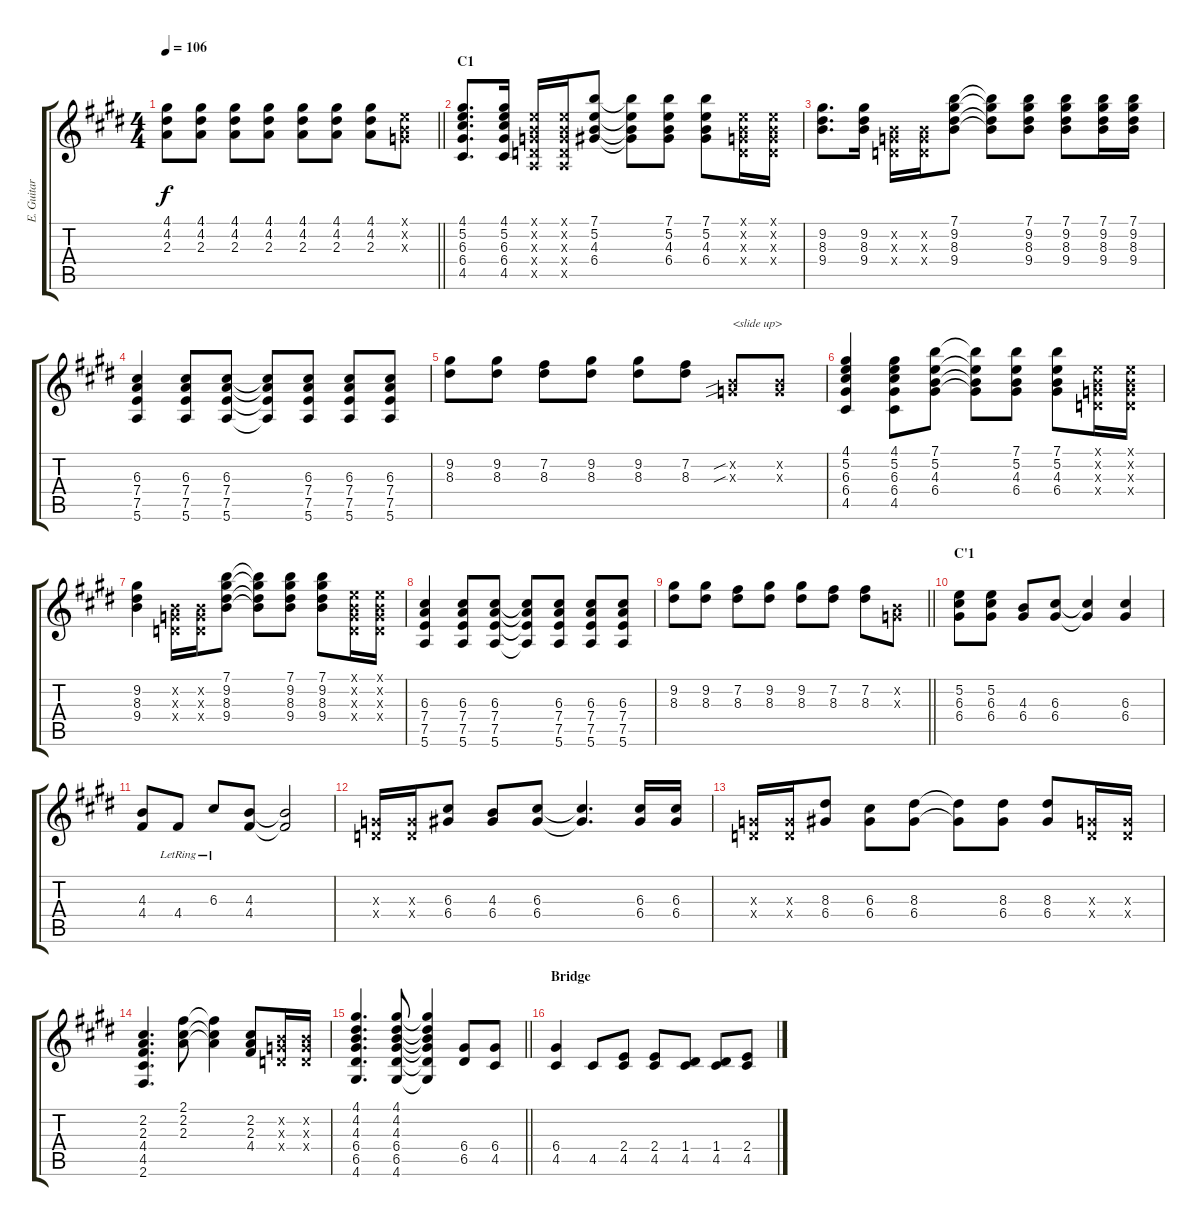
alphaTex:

\track ("E. Guitar I" "E. Guitar ") {instrument overdrivenguitar}
\staff {score tabs}
\tuning (E4 B3 G3 D3 A2 E2) {hide}
\ts (4 4)
\tempo 106
\clef g2
\barLineRight lightlight
\ks e
(4.1 4.2 2.3).8{dy f} (4.1 4.2 2.3).8 (4.1 4.2 2.3).8 (4.1 4.2 2.3).8 (4.1 4.2 2.3).8 (4.1 4.2 2.3).8 (4.1 4.2 2.3).8 (0.1{x} 0.2{x} 0.3{x}).8 |
\section ("" "C1")
(4.1 5.2 6.3 6.4 4.5).8{d} (4.1 5.2 6.3 6.4 4.5).16 (0.1{x} 0.2{x} 0.3{x} 0.4{x} 0.5{x}).16 (0.1{x} 0.2{x} 0.3{x} 0.4{x} 0.5{x}).16 (7.1 5.2 4.3 6.4).8 (7.1{t} 5.2{t} 4.3{t} 6.4{t}).8 (7.1 5.2 4.3 6.4).8 (7.1 5.2 4.3 6.4).8 (0.1{x} 0.2{x} 0.3{x} 0.4{x}).16 (0.1{x} 0.2{x} 0.3{x} 0.4{x}).16 |
(9.2 8.3 9.4).8{d} (9.2 8.3 9.4).16 (0.2{x} 0.3{x} 0.4{x}).16 (0.2{x} 0.3{x} 0.4{x}).16 (7.1 9.2 8.3 9.4).8 (7.1{t} 9.2{t} 8.3{t} 9.4{t}).8 (7.1 9.2 8.3 9.4).8 (7.1 9.2 8.3 9.4).8 (7.1 9.2 8.3 9.4).16 (7.1 9.2 8.3 9.4).16 |
(6.3 7.4 7.5 5.6).4 (6.3 7.4 7.5 5.6).8 (6.3 7.4 7.5 5.6).8 (6.3{t} 7.4{t} 7.5{t} 5.6{t}).8 (6.3 7.4 7.5 5.6).8 (6.3 7.4 7.5 5.6).8 (6.3 7.4 7.5 5.6).8 |
(9.2 8.3).8 (9.2 8.3).8 (7.2 8.3).8 (9.2 8.3).8 (9.2 8.3).8 (7.2 8.3).8 (0.2{sib x} 0.3{sib x}).8{txt "<slide up>"} (0.2{x} 0.3{x}).8 |
(4.1 5.2 6.3 6.4 4.5).4 (4.1 5.2 6.3 6.4 4.5).8 (7.1 5.2 4.3 6.4).8 (7.1{t} 5.2{t} 4.3{t} 6.4{t}).8 (7.1 5.2 4.3 6.4).8 (7.1 5.2 4.3 6.4).8 (0.1{x} 0.2{x} 0.3{x} 0.4{x}).16 (0.1{x} 0.2{x} 0.3{x} 0.4{x}).16 |
(9.2 8.3 9.4).4 (0.2{x} 0.3{x} 0.4{x}).16 (0.2{x} 0.3{x} 0.4{x}).16 (7.1 9.2 8.3 9.4).8 (7.1{t} 9.2{t} 8.3{t} 9.4{t}).8 (7.1 9.2 8.3 9.4).8 (7.1 9.2 8.3 9.4).8 (0.1{x} 0.2{x} 0.3{x} 0.4{x}).16 (0.1{x} 0.2{x} 0.3{x} 0.4{x}).16 |
(6.3 7.4 7.5 5.6).4 (6.3 7.4 7.5 5.6).8 (6.3 7.4 7.5 5.6).8 (6.3{t} 7.4{t} 7.5{t} 5.6{t}).8 (6.3 7.4 7.5 5.6).8 (6.3 7.4 7.5 5.6).8 (6.3 7.4 7.5 5.6).8 |
\barLineRight lightlight
(9.2 8.3).8 (9.2 8.3).8 (7.2 8.3).8 (9.2 8.3).8 (9.2 8.3).8 (7.2 8.3).8 (7.2 8.3).8 (0.2{x} 0.3{x}).8 |
\section ("" "C'1")
(5.2 6.3 6.4).8 (5.2 6.3 6.4).8 (4.3 6.4).8 (6.3 6.4).8 (6.3{t} 6.4{t}).4 (6.3 6.4).4 |
(4.3 4.4).8 4.4{lr}.8 6.3{lr}.8 (4.3 4.4).8 (4.3{t} 4.4{t}).2 |
(0.3{x} 0.4{x}).16 (0.3{x} 0.4{x}).16 (6.3 6.4).8 (4.3 6.4).8 (6.3 6.4).8 (6.3{t} 6.4{t}).4{d} (6.3 6.4).16 (6.3 6.4).16 |
(0.3{x} 0.4{x}).16 (0.3{x} 0.4{x}).16 (8.3 6.4).8 (6.3 6.4).8 (8.3 6.4).8 (8.3{t} 6.4{t}).8 (8.3 6.4).8 (8.3 6.4).8 (0.3{x} 0.4{x}).16 (0.3{x} 0.4{x}).16 |
(2.2 2.3 4.4 4.5 2.6).4{d} (2.1 2.2 2.3).8 (2.1{t} 2.2{t} 2.3{t}).4 (2.2 2.3 4.4).8 (0.2{x} 0.3{x} 0.4{x}).16 (0.2{x} 0.3{x} 0.4{x}).16 |
\barLineRight lightlight
(4.1 4.2 4.3 6.4 6.5 4.6).4{d} (4.1 4.2 4.3 6.4 6.5 4.6).8 (4.1{t} 4.2{t} 4.3{t} 6.4{t} 6.5{t} 4.6{t}).4 (6.4 6.5).8 (6.4 4.5).8 |
\section ("" "Bridge")
(6.4 4.5).4 4.5.8 (2.4 4.5).8 (2.4 4.5).8 (1.4 4.5).8 (1.4 4.5).8 (2.4 4.5).8
